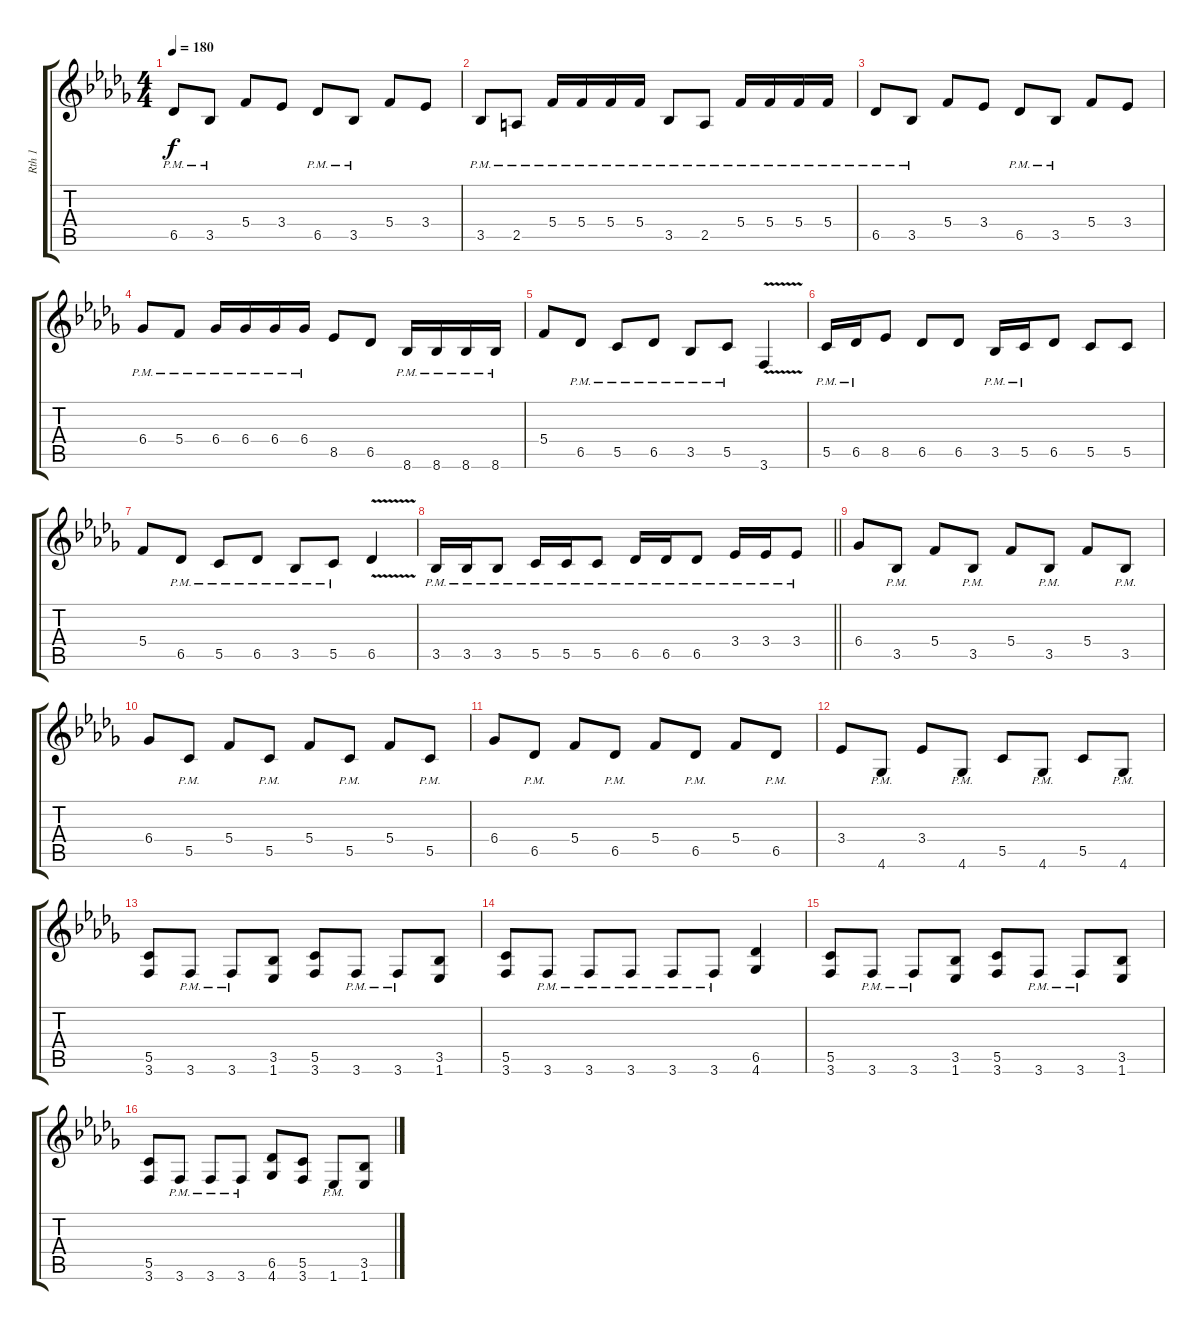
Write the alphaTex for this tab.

\track ("Rth 1" "Rth 1") {instrument distortionguitar}
\staff {score tabs}
\tuning (D4 A3 F3 C3 G2 D2) {hide}
\ts (4 4)
\tempo 180
\clef g2
\ks bbminor
6.5{pm}.8{dy f} 3.5{pm}.8 5.4.8 3.4.8 6.5{pm}.8 3.5{pm}.8 5.4.8 3.4.8 |
3.5{pm}.8 2.5{pm}.8 5.4{pm}.16 5.4{pm}.16 5.4{pm}.16 5.4{pm}.16 3.5{pm}.8 2.5{pm}.8 5.4{pm}.16 5.4{pm}.16 5.4{pm}.16 5.4{pm}.16 |
6.5{pm}.8 3.5{pm}.8 5.4.8 3.4.8 6.5{pm}.8 3.5{pm}.8 5.4.8 3.4.8 |
6.4{pm}.8 5.4{pm}.8 6.4{pm}.16 6.4{pm}.16 6.4{pm}.16 6.4{pm}.16 8.5.8 6.5.8 8.6{pm}.16 8.6{pm}.16 8.6{pm}.16 8.6{pm}.16 |
5.4.8 6.5{pm}.8 5.5{pm}.8 6.5{pm}.8 3.5{pm}.8 5.5{pm}.8 3.6{v}.4 |
5.5{pm}.16 6.5{pm}.16 8.5.8 6.5.8 6.5.8 3.5{pm}.16 5.5{pm}.16 6.5.8 5.5.8 5.5.8 |
5.4.8 6.5{pm}.8 5.5{pm}.8 6.5{pm}.8 3.5{pm}.8 5.5{pm}.8 6.5{v}.4 |
\barLineRight lightlight
3.5{pm}.16 3.5{pm}.16 3.5{pm}.8 5.5{pm}.16 5.5{pm}.16 5.5{pm}.8 6.5{pm}.16 6.5{pm}.16 6.5{pm}.8 3.4{pm}.16 3.4{pm}.16 3.4{pm}.8 |
6.4.8 3.5{pm}.8 5.4.8 3.5{pm}.8 5.4.8 3.5{pm}.8 5.4.8 3.5{pm}.8 |
6.4.8 5.5{pm}.8 5.4.8 5.5{pm}.8 5.4.8 5.5{pm}.8 5.4.8 5.5{pm}.8 |
6.4.8 6.5{pm}.8 5.4.8 6.5{pm}.8 5.4.8 6.5{pm}.8 5.4.8 6.5{pm}.8 |
3.4.8 4.6{pm}.8 3.4.8 4.6{pm}.8 5.5.8 4.6{pm}.8 5.5.8 4.6{pm}.8 |
(5.5 3.6).8 3.6{pm}.8 3.6{pm}.8 (3.5 1.6).8 (5.5 3.6).8 3.6{pm}.8 3.6{pm}.8 (3.5 1.6).8 |
(5.5 3.6).8 3.6{pm}.8 3.6{pm}.8 3.6{pm}.8 3.6{pm}.8 3.6{pm}.8 (6.5 4.6).4 |
(5.5 3.6).8 3.6{pm}.8 3.6{pm}.8 (3.5 1.6).8 (5.5 3.6).8 3.6{pm}.8 3.6{pm}.8 (3.5 1.6).8 |
(5.5 3.6).8 3.6{pm}.8 3.6{pm}.8 3.6{pm}.8 (6.5 4.6).8 (5.5 3.6).8 1.6{pm}.8 (3.5 1.6).8
